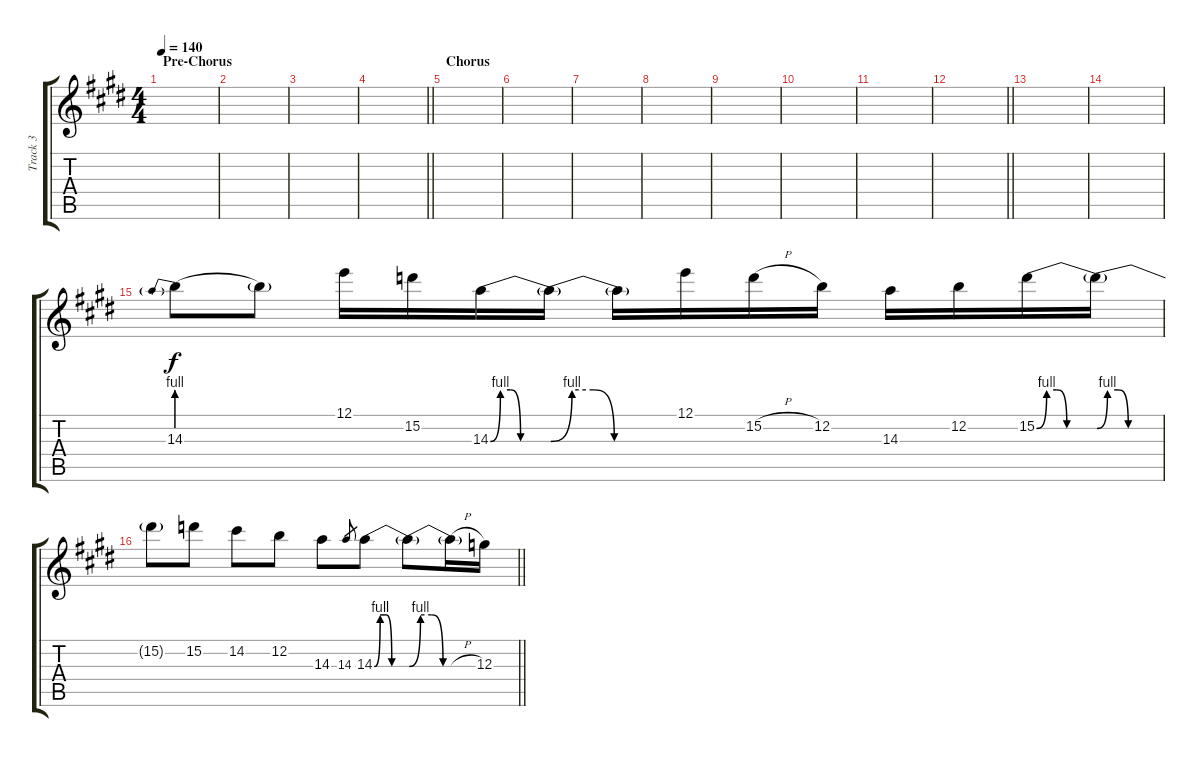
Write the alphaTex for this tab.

\track ("Track 3" "Track 3") {instrument overdrivenguitar}
\staff {score tabs}
\tuning (E4 B3 G3 D3 A2 E2) {hide}
\ts (4 4)
\section ("" "Pre-Chorus")
\tempo 140
\clef g2
\ks e
|
|
|
\barLineRight lightlight
|
\section ("" "Chorus")
|
|
|
|
|
|
|
\barLineRight lightlight
|
|
|
14.3{be (prebend 0 4 60 4)}.8 14.3{t}.8 12.1.16 15.2.16 14.3{be (custom 0 0 10 4 20 4 30 0 60 0)}.16 14.3{be (custom 0 0 10 4 20 4 30 0 60 0) t}.16 14.3{t}.16 12.1.16 15.2{h}.16 12.2.16 14.3.16 12.2.16 15.2{be (custom 0 0 10 4 20 4 30 0 60 0)}.16 15.2{be (custom 0 0 10 4 20 4 30 0 60 0) t}.16 |
\barLineRight lightlight
15.2{t}.8 15.2.8 14.2.8 12.2.8 14.3.8 14.3.8{gr} 14.3{be (custom 0 0 10 4 20 4 30 0 60 0)}.8 14.3{be (custom 0 0 10 4 20 4 30 0 60 0) t}.8 14.3{h t}.16 12.3{sl}.16
